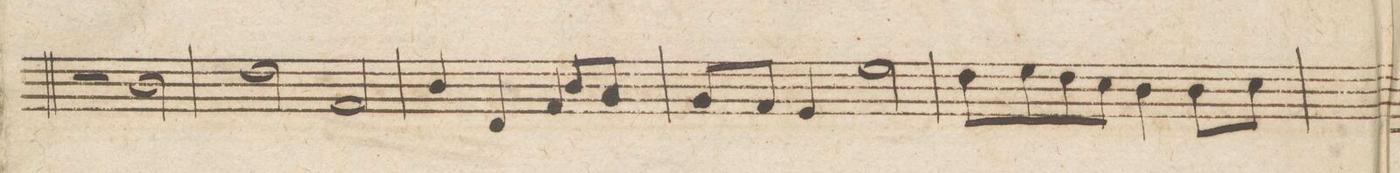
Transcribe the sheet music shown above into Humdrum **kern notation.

**kern	**dynam
*I"Viole.	*
*clefC3	*
*k[]	*
*met(c)	*
*M4/4	*
2r	.
2c\	.
=82	=82
2e\	.
2G/	.
=83	=83
4c/	.
4E/	.
4G/	.
8c/L	.
8B/J	.
=84	=84
8A/L	.
8G/J	.
4F/	.
2f\	.
=85	=85
8e\L	.
8f\	.
8e\	.
8d\J	.
4c\	.
8c\L	.
8d\J	.
=86	=86
*-	*-
